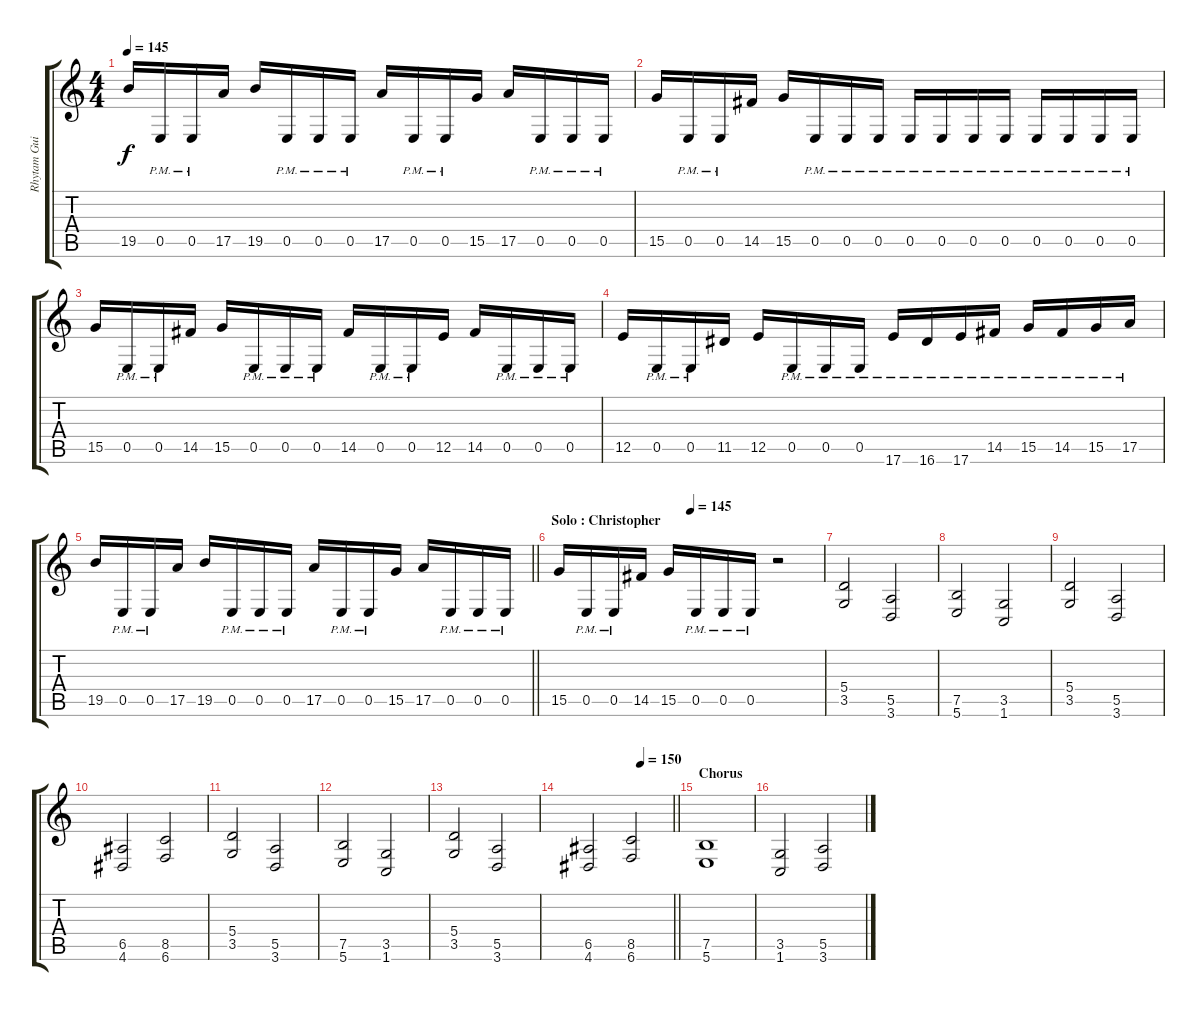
\track ("Rhytam Guitar Christopher" "Rhytam Gui") {instrument distortionguitar}
\staff {score tabs}
\tuning (B3 Gb3 D3 A2 E2 B1) {hide}
\ts (4 4)
\tempo 145
\clef g2
\ks c
19.5.16{dy f} 0.5{pm}.16 0.5{pm}.16 17.5.16 19.5.16 0.5{pm}.16 0.5{pm}.16 0.5{pm}.16 17.5.16 0.5{pm}.16 0.5{pm}.16 15.5.16 17.5.16 0.5{pm}.16 0.5{pm}.16 0.5{pm}.16 |
15.5.16 0.5{pm}.16 0.5{pm}.16 14.5.16 15.5.16 0.5{pm}.16 0.5{pm}.16 0.5{pm}.16 0.5{pm}.16 0.5{pm}.16 0.5{pm}.16 0.5{pm}.16 0.5{pm}.16 0.5{pm}.16 0.5{pm}.16 0.5{pm}.16 |
15.5.16 0.5{pm}.16 0.5{pm}.16 14.5.16 15.5.16 0.5{pm}.16 0.5{pm}.16 0.5{pm}.16 14.5.16 0.5{pm}.16 0.5{pm}.16 12.5.16 14.5.16 0.5{pm}.16 0.5{pm}.16 0.5{pm}.16 |
12.5.16 0.5{pm}.16 0.5{pm}.16 11.5.16 12.5.16 0.5{pm}.16 0.5{pm}.16 0.5{pm}.16 17.6{pm}.16 16.6{pm}.16 17.6{pm}.16 14.5{pm}.16 15.5{pm}.16 14.5{pm}.16 15.5{pm}.16 17.5{pm}.16 |
\barLineRight lightlight
19.5.16 0.5{pm}.16 0.5{pm}.16 17.5.16 19.5.16 0.5{pm}.16 0.5{pm}.16 0.5{pm}.16 17.5.16 0.5{pm}.16 0.5{pm}.16 15.5.16 17.5.16 0.5{pm}.16 0.5{pm}.16 0.5{pm}.16 |
\section ("" "Solo : Christopher")
\tempo (145 0.5)
15.5.16 0.5{pm}.16 0.5{pm}.16 14.5.16 15.5.16 0.5{pm}.16 0.5{pm}.16 0.5{pm}.16 r.2 |
(5.4 3.5).2 (5.5 3.6).2 |
(7.5 5.6).2 (3.5 1.6).2 |
(5.4 3.5).2 (5.5 3.6).2 |
(6.5 4.6).2 (8.5 6.6).2 |
(5.4 3.5).2 (5.5 3.6).2 |
(7.5 5.6).2 (3.5 1.6).2 |
(5.4 3.5).2 (5.5 3.6).2 |
\tempo (150 0.625)
\barLineRight lightlight
(6.5 4.6).2 (8.5 6.6).2 |
\section ("" "Chorus")
(7.5 5.6).1 |
(3.5 1.6).2 (5.5 3.6).2
